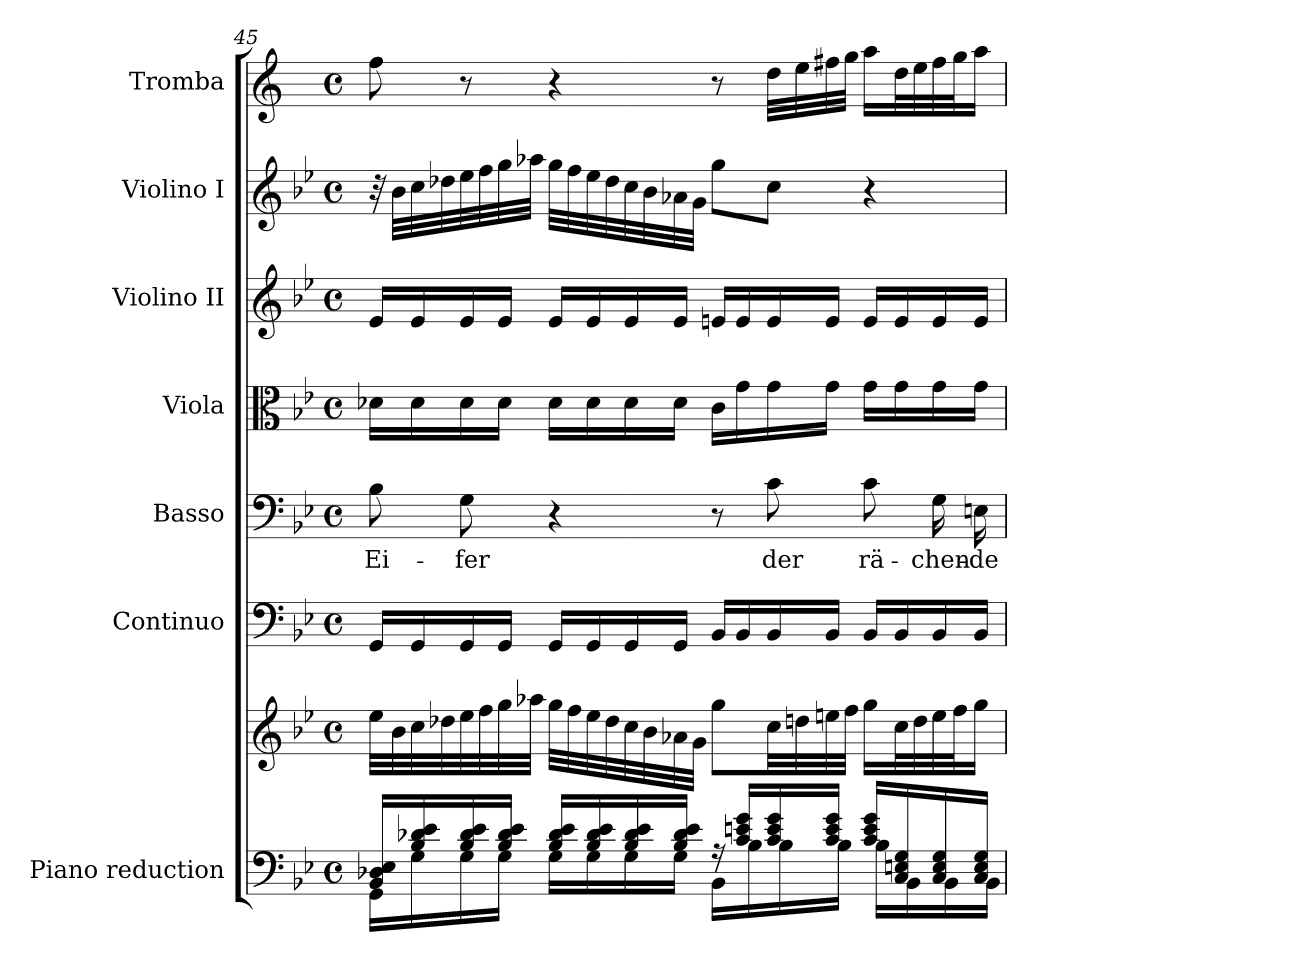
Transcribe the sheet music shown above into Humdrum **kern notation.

**kern	**kern	**kern	**kern	**text	**kern	**kern	**kern	**kern
*part7	*part7	*part6	*part5	*part5	*part4	*part3	*part2	*part1
*staff8	*staff7	*staff6	*staff5	*staff5	*staff4	*staff3	*staff2	*staff1
*I"Piano reduction	*	*I"Continuo	*I"Basso	*	*I"Viola	*I"Violino II	*I"Violino I	*I"Tromba
*I'Pno	*	*	*	*	*	*	*	*
*clefF4	*clefG2	*clefF4	*clefF4	*	*clefC3	*clefG2	*clefG2	*clefG2
*	*	*	*	*	*	*	*	*ITrd1c2
*k[b-e-]	*k[b-e-]	*k[b-e-]	*k[b-e-]	*	*k[b-e-]	*k[b-e-]	*k[b-e-]	*k[b-e-]
*M4/4	*M4/4	*M4/4	*M4/4	*	*M4/4	*M4/4	*M4/4	*M4/4
*met(c)	*met(c)	*met(c)	*met(c)	*	*met(c)	*met(c)	*met(c)	*met(c)
=45	=45	=45	=45	=45	=45	=45	=45	=45
*^	*	*	*	*	*	*	*	*
!	!	!	!	!	!LO:LY:b	!	!	!	!
16BB-/ 16D-X/ 16E-/LL	16GG\LL	32ee-\LLL	16GG/LL	8B-\	Ei-	16d-X\LL	16e-/LL	32r	8ee-\
.	.	32b-\	.	.	.	.	.	32b-\LLL	.
16B-/ 16d-X/ 16e-/	16G\	32cc\	16GG/	.	.	16d-\	16e-/	32cc\	.
.	.	32dd-X\	.	.	.	.	.	32dd-X\	.
!	!	!	!	!	!LO:LY:b	!	!	!	!
16B-/ 16d-/ 16e-/	16G\	32ee-\	16GG/	8G\	fer	16d-\	16e-/	32ee-\	8r
.	.	32ff\	.	.	.	.	.	32ff\	.
16B-/ 16d-/ 16e-/JJ	16G\JJ	32gg\	16GG/JJ	.	.	16d-\JJ	16e-/JJ	32gg\	.
.	.	32aa-X\JJJ	.	.	.	.	.	32aa-X\JJJ	.
16B-/ 16d-/ 16e-/LL	16G\LL	32gg\LLL	16GG/LL	4r	.	16d-\LL	16e-/LL	32gg\LLL	4r
.	.	32ff\	.	.	.	.	.	32ff\	.
16B-/ 16d-/ 16e-/	16G\	32ee-\	16GG/	.	.	16d-\	16e-/	32ee-\	.
.	.	32dd-\	.	.	.	.	.	32dd-\	.
16B-/ 16d-/ 16e-/	16G\	32cc\	16GG/	.	.	16d-\	16e-/	32cc\	.
.	.	32b-\	.	.	.	.	.	32b-\	.
16B-/ 16d-/ 16e-/JJ	16G\JJ	32a-X\	16GG/JJ	.	.	16d-\JJ	16e-/JJ	32a-X\	.
.	.	32g\JJJ	.	.	.	.	.	32g\JJJ	.
16rA	16BB-\LL	8gg\L	16BB-/LL	8r	.	16c\LL	16en/LL	8gg\L	8r
16c/ 16en/ 16g/LL	16B-\	.	16BB-/	.	.	16g\	16e/	.	.
!	!	!	!	!	!LO:LY:b	!	!	!	!
16c/ 16e/ 16g/	16B-\	32cc\LL	16BB-/	8c\	der	16g\	16e/	8cc\J	32cc\LLL
.	.	32ddn\	.	.	.	.	.	.	32dd\
16c/ 16e/ 16g/JJ	16B-\JJ	32een\	16BB-/JJ	.	.	16g\JJ	16e/JJ	.	32een\
.	.	32ff\JJJ	.	.	.	.	.	.	32ff\JJJ
!	!	!	!	!	!LO:LY:b	!	!	!	!
16c/ 16e/ 16g/LL	16B-\LL	16gg\LL	16BB-/LL	8c\	rä-	16g\LL	16e/LL	4r	16gg\LL
16C/ 16En/ 16G/	16BB-\	32cc\L	16BB-/	.	.	16g\	16e/	.	32cc\L
.	.	32dd\	.	.	.	.	.	.	32dd\
!	!	!	!	!	!LO:LY:b	!	!	!	!
16C/ 16E/ 16G/	16BB-\	32ee\	16BB-/	16G\	chen-	16g\	16e/	.	32ee\
.	.	32ff\J	.	.	.	.	.	.	32ff\J
!	!	!	!	!	!LO:LY:b	!	!	!	!
16C/ 16E/ 16G/JJ	16BB-\JJ	16gg\JJ	16BB-/JJ	16En\	de	16g\JJ	16e/JJ	.	16gg\JJ
*v	*v	*	*	*	*	*	*	*	*
=	=	=	=	=	=	=	=	=
*-	*-	*-	*-	*-	*-	*-	*-	*-
